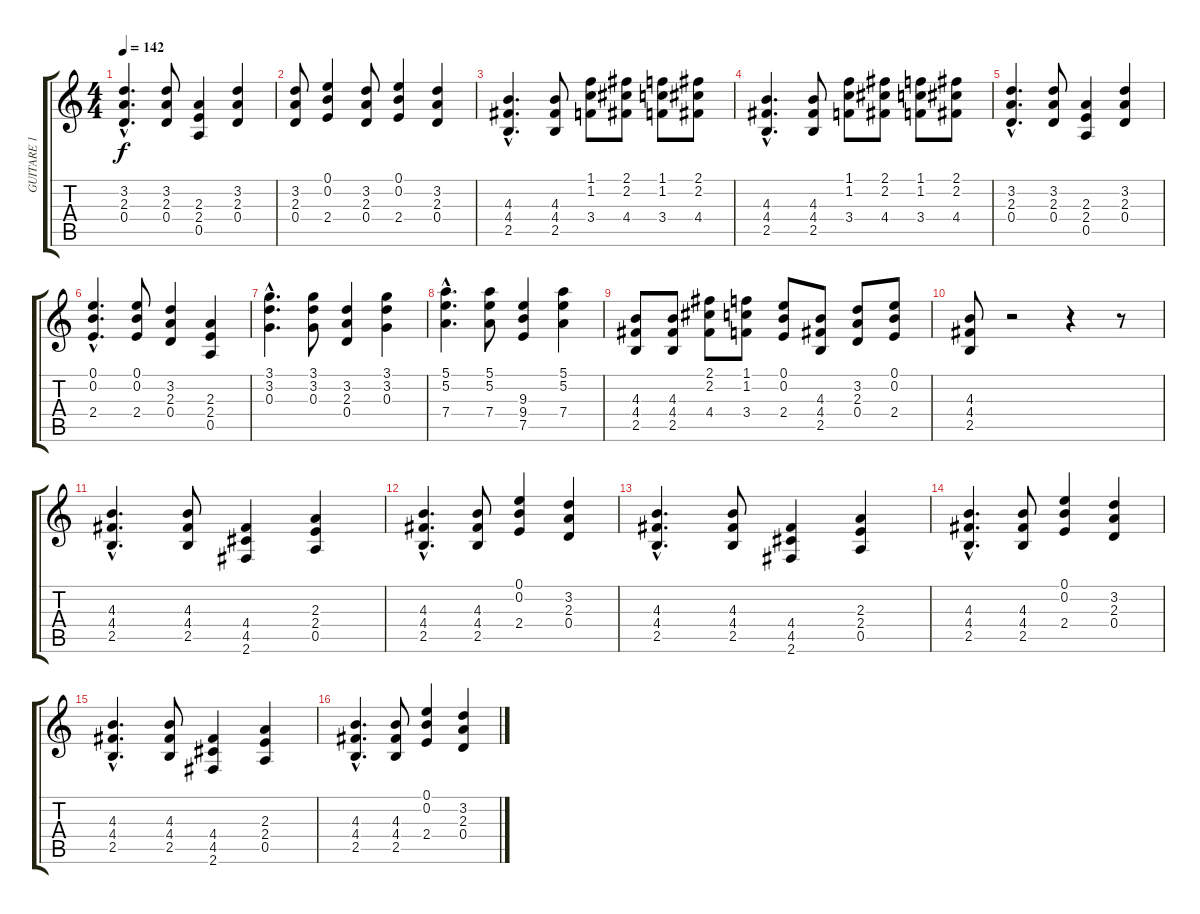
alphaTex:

\track ("GUITARE 1" "GUITARE 1") {instrument overdrivenguitar}
\staff {score tabs}
\tuning (E4 B3 G3 D3 A2 E2) {hide}
\ts (4 4)
\tempo 142
\clef g2
\ks c
(3.2{hac} 2.3{hac} 0.4{hac}).4{d dy f} (3.2 2.3 0.4).8 (2.3 2.4 0.5).4 (3.2 2.3 0.4).4 |
(3.2 2.3 0.4).8 (0.1 0.2 2.4).4 (3.2 2.3 0.4).8 (0.1 0.2 2.4).4 (3.2 2.3 0.4).4 |
(4.3{hac} 4.4{hac} 2.5{hac}).4{d} (4.3 4.4 2.5).8 (1.1 1.2 3.4).8 (2.1 2.2 4.4).8 (1.1 1.2 3.4).8 (2.1 2.2 4.4).8 |
(4.3{hac} 4.4{hac} 2.5{hac}).4{d} (4.3 4.4 2.5).8 (1.1 1.2 3.4).8 (2.1 2.2 4.4).8 (1.1 1.2 3.4).8 (2.1 2.2 4.4).8 |
(3.2{hac} 2.3{hac} 0.4{hac}).4{d} (3.2 2.3 0.4).8 (2.3 2.4 0.5).4 (3.2 2.3 0.4).4 |
(0.1{hac} 0.2{hac} 2.4{hac}).4{d} (0.1 0.2 2.4).8 (3.2 2.3 0.4).4 (2.3 2.4 0.5).4 |
(3.1{hac} 3.2{hac} 0.3{hac}).4{d} (3.1 3.2 0.3).8 (3.2 2.3 0.4).4 (3.1 3.2 0.3).4 |
(5.1{hac} 5.2{hac} 7.4{hac}).4{d} (5.1 5.2 7.4).8 (9.3 9.4 7.5).4 (5.1 5.2 7.4).4 |
(4.3 4.4 2.5).8 (4.3 4.4 2.5).8 (2.1 2.2 4.4).8 (1.1 1.2 3.4).8 (0.1 0.2 2.4).8 (4.3 4.4 2.5).8 (3.2 2.3 0.4).8 (0.1 0.2 2.4).8 |
(4.3 4.4 2.5).8 r.2 r.4 r.8 |
(4.3{hac} 4.4{hac} 2.5{hac}).4{d} (4.3 4.4 2.5).8 (4.4 4.5 2.6).4 (2.3 2.4 0.5).4 |
(4.3{hac} 4.4{hac} 2.5{hac}).4{d} (4.3 4.4 2.5).8 (0.1 0.2 2.4).4 (3.2 2.3 0.4).4 |
(4.3{hac} 4.4{hac} 2.5{hac}).4{d} (4.3 4.4 2.5).8 (4.4 4.5 2.6).4 (2.3 2.4 0.5).4 |
(4.3{hac} 4.4{hac} 2.5{hac}).4{d} (4.3 4.4 2.5).8 (0.1 0.2 2.4).4 (3.2 2.3 0.4).4 |
(4.3{hac} 4.4{hac} 2.5{hac}).4{d} (4.3 4.4 2.5).8 (4.4 4.5 2.6).4 (2.3 2.4 0.5).4 |
(4.3{hac} 4.4{hac} 2.5{hac}).4{d} (4.3 4.4 2.5).8 (0.1 0.2 2.4).4 (3.2 2.3 0.4).4
